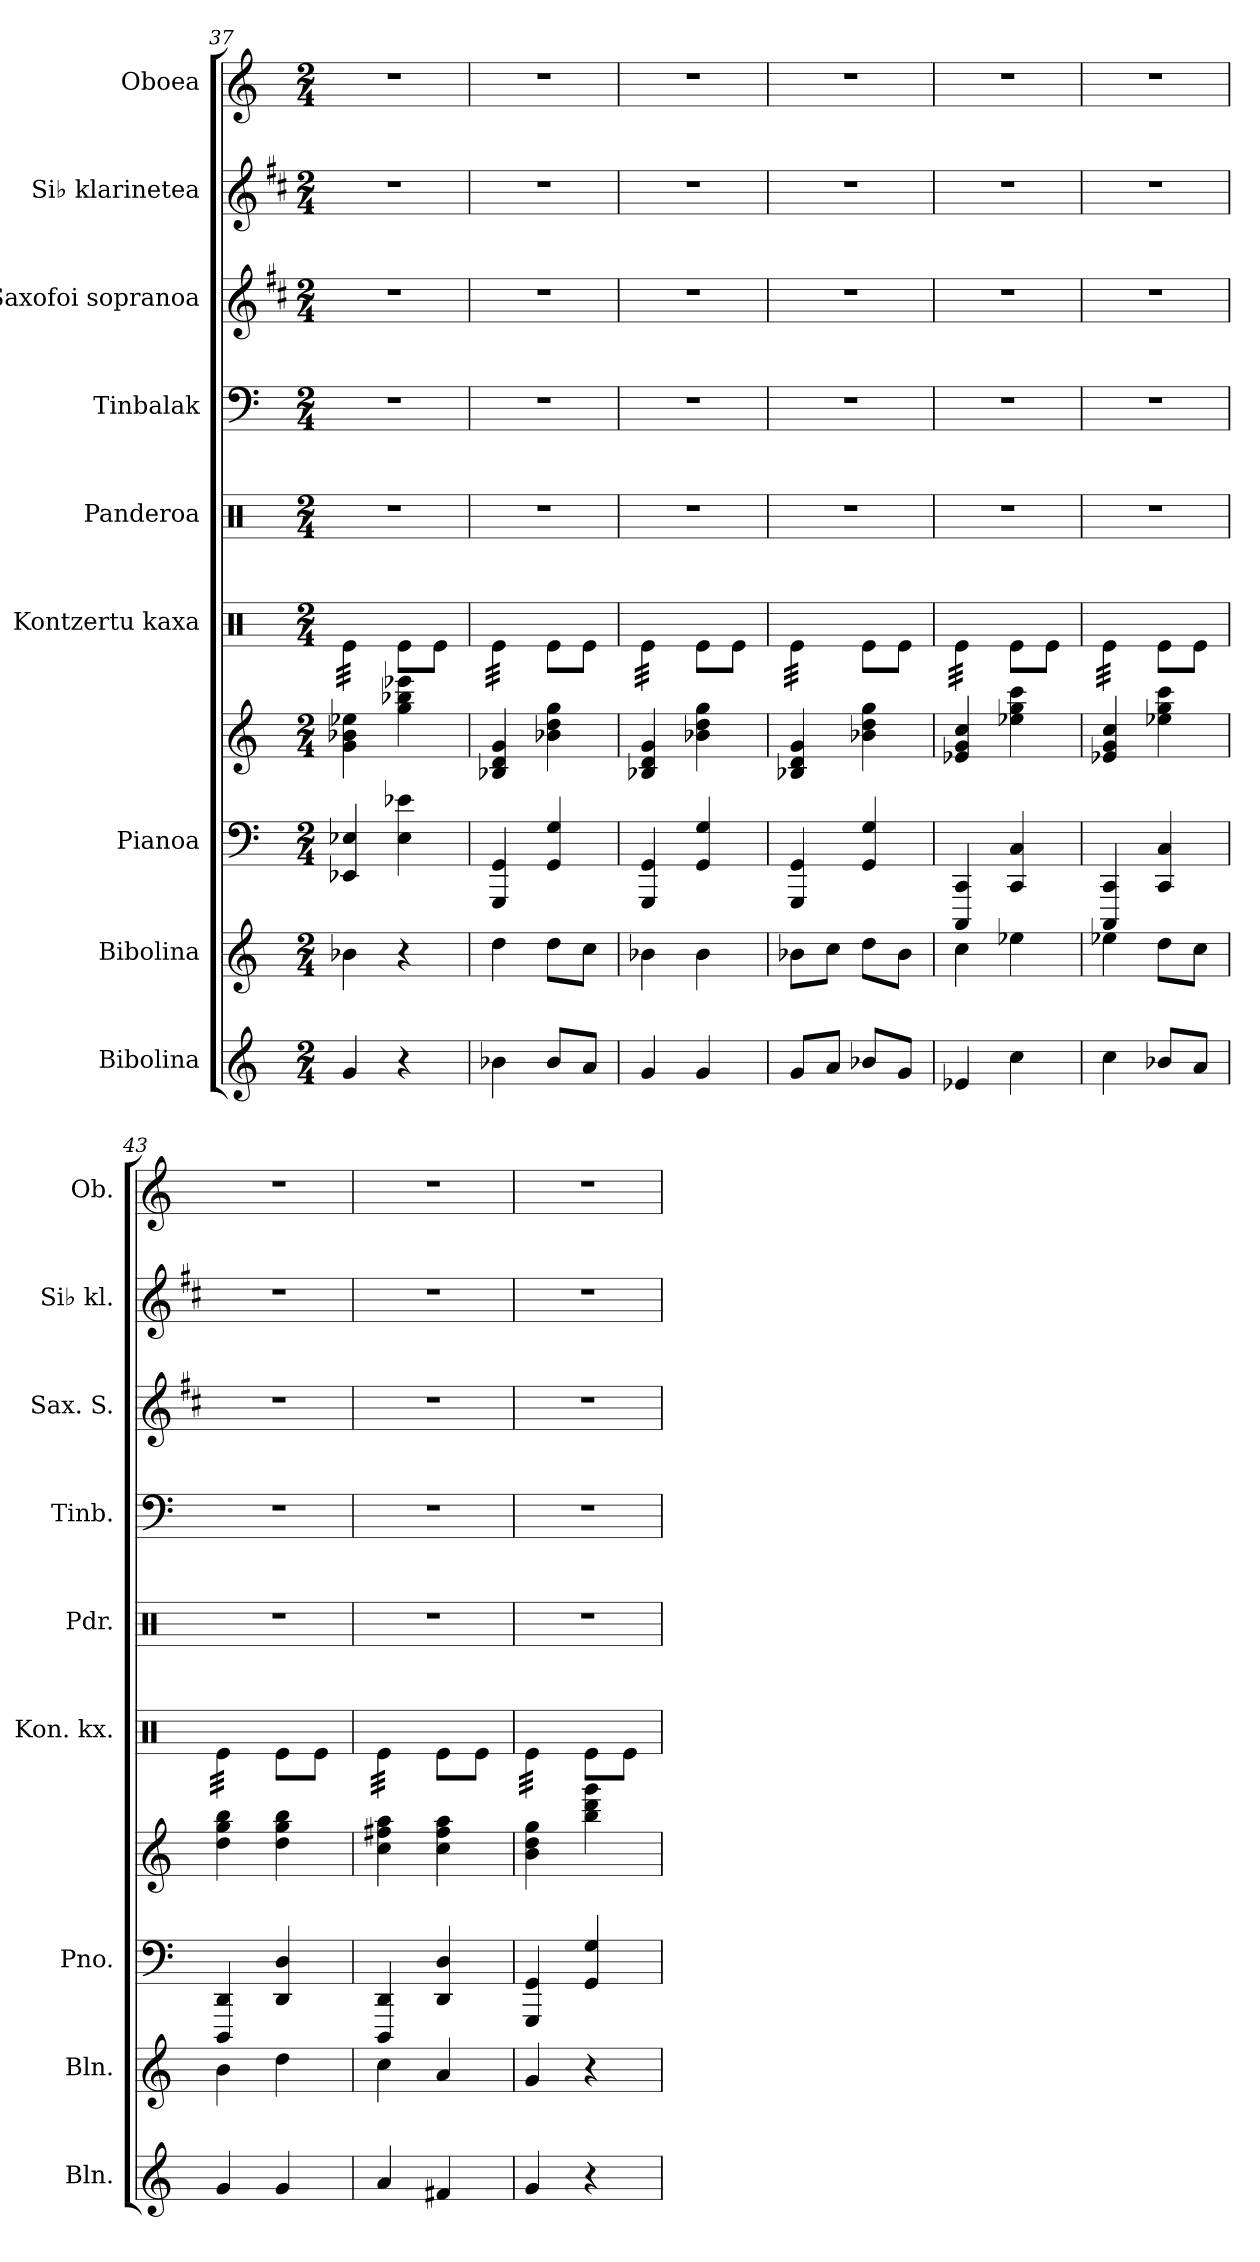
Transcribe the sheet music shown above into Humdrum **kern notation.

**kern	**kern	**kern	**kern	**kern	**kern	**kern	**kern	**kern	**kern
*part9	*part8	*part7	*part7	*part6	*part5	*part4	*part3	*part2	*part1
*staff10	*staff9	*staff8	*staff7	*staff6	*staff5	*staff4	*staff3	*staff2	*staff1
*I"Bibolina	*I"Bibolina	*I"Pianoa	*	*I"Kontzertu kaxa	*I"Panderoa	*I"Tinbalak	*I"Saxofoi sopranoa	*I"Si♭ klarinetea	*I"Oboea
*I'Bln.	*I'Bln.	*I'Pno.	*	*I'Kon. kx.	*I'Pdr.	*I'Tinb.	*I'Sax. S.	*I'Si♭ kl.	*I'Ob.
*clefG2	*clefG2	*clefF4	*clefG2	*clefX	*clefX	*clefF4	*clefG2	*clefG2	*clefG2
*	*	*	*	*	*	*	*ITrd1c2	*ITrd1c2	*
*k[]	*k[]	*k[]	*k[]	*k[]	*k[]	*k[]	*k[]	*k[]	*k[]
*M2/4	*M2/4	*M2/4	*M2/4	*M2/4	*M2/4	*M2/4	*M2/4	*M2/4	*M2/4
=37	=37	=37	=37	=37	=37	=37	=37	=37	=37
*	*	*	*	*tremolo	*	*	*	*	*
4g/	4b-X\	4EE-X/ 4E-X/	4g\ 4b-X\ 4ee-X\	32Re\LLL	2r	2r	2r	2r	2r
.	.	.	.	32Re\	.	.	.	.	.
.	.	.	.	32Re\	.	.	.	.	.
.	.	.	.	32Re\	.	.	.	.	.
.	.	.	.	32Re\	.	.	.	.	.
.	.	.	.	32Re\	.	.	.	.	.
.	.	.	.	32Re\	.	.	.	.	.
.	.	.	.	32Re\JJJ	.	.	.	.	.
*	*	*	*	*Xtremolo	*	*	*	*	*
4r	4r	4E-\ 4e-X\	4gg\ 4bb-X\ 4eee-X\	8Re\L	.	.	.	.	.
.	.	.	.	8Re\J	.	.	.	.	.
=38	=38	=38	=38	=38	=38	=38	=38	=38	=38
*	*	*	*	*tremolo	*	*	*	*	*
4b-X\	4dd\	4GGG/ 4GG/	4B-X/ 4d/ 4g/	32Re\LLL	2r	2r	2r	2r	2r
.	.	.	.	32Re\	.	.	.	.	.
.	.	.	.	32Re\	.	.	.	.	.
.	.	.	.	32Re\	.	.	.	.	.
.	.	.	.	32Re\	.	.	.	.	.
.	.	.	.	32Re\	.	.	.	.	.
.	.	.	.	32Re\	.	.	.	.	.
.	.	.	.	32Re\JJJ	.	.	.	.	.
*	*	*	*	*Xtremolo	*	*	*	*	*
8b-/L	8dd\L	4GG/ 4G/	4b-X\ 4dd\ 4gg\	8Re\L	.	.	.	.	.
8a/J	8cc\J	.	.	8Re\J	.	.	.	.	.
=39	=39	=39	=39	=39	=39	=39	=39	=39	=39
*	*	*	*	*tremolo	*	*	*	*	*
4g/	4b-X\	4GGG/ 4GG/	4B-X/ 4d/ 4g/	32Re\LLL	2r	2r	2r	2r	2r
.	.	.	.	32Re\	.	.	.	.	.
.	.	.	.	32Re\	.	.	.	.	.
.	.	.	.	32Re\	.	.	.	.	.
.	.	.	.	32Re\	.	.	.	.	.
.	.	.	.	32Re\	.	.	.	.	.
.	.	.	.	32Re\	.	.	.	.	.
.	.	.	.	32Re\JJJ	.	.	.	.	.
*	*	*	*	*Xtremolo	*	*	*	*	*
4g/	4b-\	4GG/ 4G/	4b-X\ 4dd\ 4gg\	8Re\L	.	.	.	.	.
.	.	.	.	8Re\J	.	.	.	.	.
=40	=40	=40	=40	=40	=40	=40	=40	=40	=40
*	*	*	*	*tremolo	*	*	*	*	*
8g/L	8b-X\L	4GGG/ 4GG/	4B-X/ 4d/ 4g/	32Re\LLL	2r	2r	2r	2r	2r
.	.	.	.	32Re\	.	.	.	.	.
.	.	.	.	32Re\	.	.	.	.	.
.	.	.	.	32Re\	.	.	.	.	.
8a/J	8cc\J	.	.	32Re\	.	.	.	.	.
.	.	.	.	32Re\	.	.	.	.	.
.	.	.	.	32Re\	.	.	.	.	.
.	.	.	.	32Re\JJJ	.	.	.	.	.
*	*	*	*	*Xtremolo	*	*	*	*	*
8b-X/L	8dd\L	4GG/ 4G/	4b-X\ 4dd\ 4gg\	8Re\L	.	.	.	.	.
8g/J	8b-\J	.	.	8Re\J	.	.	.	.	.
=41	=41	=41	=41	=41	=41	=41	=41	=41	=41
*	*	*	*	*tremolo	*	*	*	*	*
4e-X/	4cc\	4CCC/ 4CC/	4e-X/ 4g/ 4cc/	32Re\LLL	2r	2r	2r	2r	2r
.	.	.	.	32Re\	.	.	.	.	.
.	.	.	.	32Re\	.	.	.	.	.
.	.	.	.	32Re\	.	.	.	.	.
.	.	.	.	32Re\	.	.	.	.	.
.	.	.	.	32Re\	.	.	.	.	.
.	.	.	.	32Re\	.	.	.	.	.
.	.	.	.	32Re\JJJ	.	.	.	.	.
*	*	*	*	*Xtremolo	*	*	*	*	*
4cc\	4ee-X\	4CC/ 4C/	4ee-X\ 4gg\ 4ccc\	8Re\L	.	.	.	.	.
.	.	.	.	8Re\J	.	.	.	.	.
=42	=42	=42	=42	=42	=42	=42	=42	=42	=42
*	*	*	*	*tremolo	*	*	*	*	*
4cc\	4ee-X\	4CCC/ 4CC/	4e-X/ 4g/ 4cc/	32Re\LLL	2r	2r	2r	2r	2r
.	.	.	.	32Re\	.	.	.	.	.
.	.	.	.	32Re\	.	.	.	.	.
.	.	.	.	32Re\	.	.	.	.	.
.	.	.	.	32Re\	.	.	.	.	.
.	.	.	.	32Re\	.	.	.	.	.
.	.	.	.	32Re\	.	.	.	.	.
.	.	.	.	32Re\JJJ	.	.	.	.	.
*	*	*	*	*Xtremolo	*	*	*	*	*
8b-X/L	8dd\L	4CC/ 4C/	4ee-X\ 4gg\ 4ccc\	8Re\L	.	.	.	.	.
8a/J	8cc\J	.	.	8Re\J	.	.	.	.	.
=43	=43	=43	=43	=43	=43	=43	=43	=43	=43
*	*	*	*	*tremolo	*	*	*	*	*
4g/	4b\	4DDD/ 4DD/	4dd\ 4gg\ 4bb\	32Re\LLL	2r	2r	2r	2r	2r
.	.	.	.	32Re\	.	.	.	.	.
.	.	.	.	32Re\	.	.	.	.	.
.	.	.	.	32Re\	.	.	.	.	.
.	.	.	.	32Re\	.	.	.	.	.
.	.	.	.	32Re\	.	.	.	.	.
.	.	.	.	32Re\	.	.	.	.	.
.	.	.	.	32Re\JJJ	.	.	.	.	.
*	*	*	*	*Xtremolo	*	*	*	*	*
4g/	4dd\	4DD/ 4D/	4dd\ 4gg\ 4bb\	8Re\L	.	.	.	.	.
.	.	.	.	8Re\J	.	.	.	.	.
!!LO:PB:g=z
=44	=44	=44	=44	=44	=44	=44	=44	=44	=44
*	*	*	*	*tremolo	*	*	*	*	*
4a/	4cc\	4DDD/ 4DD/	4cc\ 4ff#X\ 4aa\	32Re\LLL	2r	2r	2r	2r	2r
.	.	.	.	32Re\	.	.	.	.	.
.	.	.	.	32Re\	.	.	.	.	.
.	.	.	.	32Re\	.	.	.	.	.
.	.	.	.	32Re\	.	.	.	.	.
.	.	.	.	32Re\	.	.	.	.	.
.	.	.	.	32Re\	.	.	.	.	.
.	.	.	.	32Re\JJJ	.	.	.	.	.
*	*	*	*	*Xtremolo	*	*	*	*	*
4f#X/	4a/	4DD/ 4D/	4cc\ 4ff#\ 4aa\	8Re\L	.	.	.	.	.
.	.	.	.	8Re\J	.	.	.	.	.
=45	=45	=45	=45	=45	=45	=45	=45	=45	=45
*	*	*	*	*tremolo	*	*	*	*	*
4g/	4g/	4GGG/ 4GG/	4b\ 4dd\ 4gg\	32Re\LLL	2r	2r	2r	2r	2r
.	.	.	.	32Re\	.	.	.	.	.
.	.	.	.	32Re\	.	.	.	.	.
.	.	.	.	32Re\	.	.	.	.	.
.	.	.	.	32Re\	.	.	.	.	.
.	.	.	.	32Re\	.	.	.	.	.
.	.	.	.	32Re\	.	.	.	.	.
.	.	.	.	32Re\JJJ	.	.	.	.	.
*	*	*	*	*Xtremolo	*	*	*	*	*
4r	4r	4GG/ 4G/	4bb\ 4ddd\ 4ggg\	8Re\L	.	.	.	.	.
.	.	.	.	8Re\J	.	.	.	.	.
=	=	=	=	=	=	=	=	=	=
*-	*-	*-	*-	*-	*-	*-	*-	*-	*-
